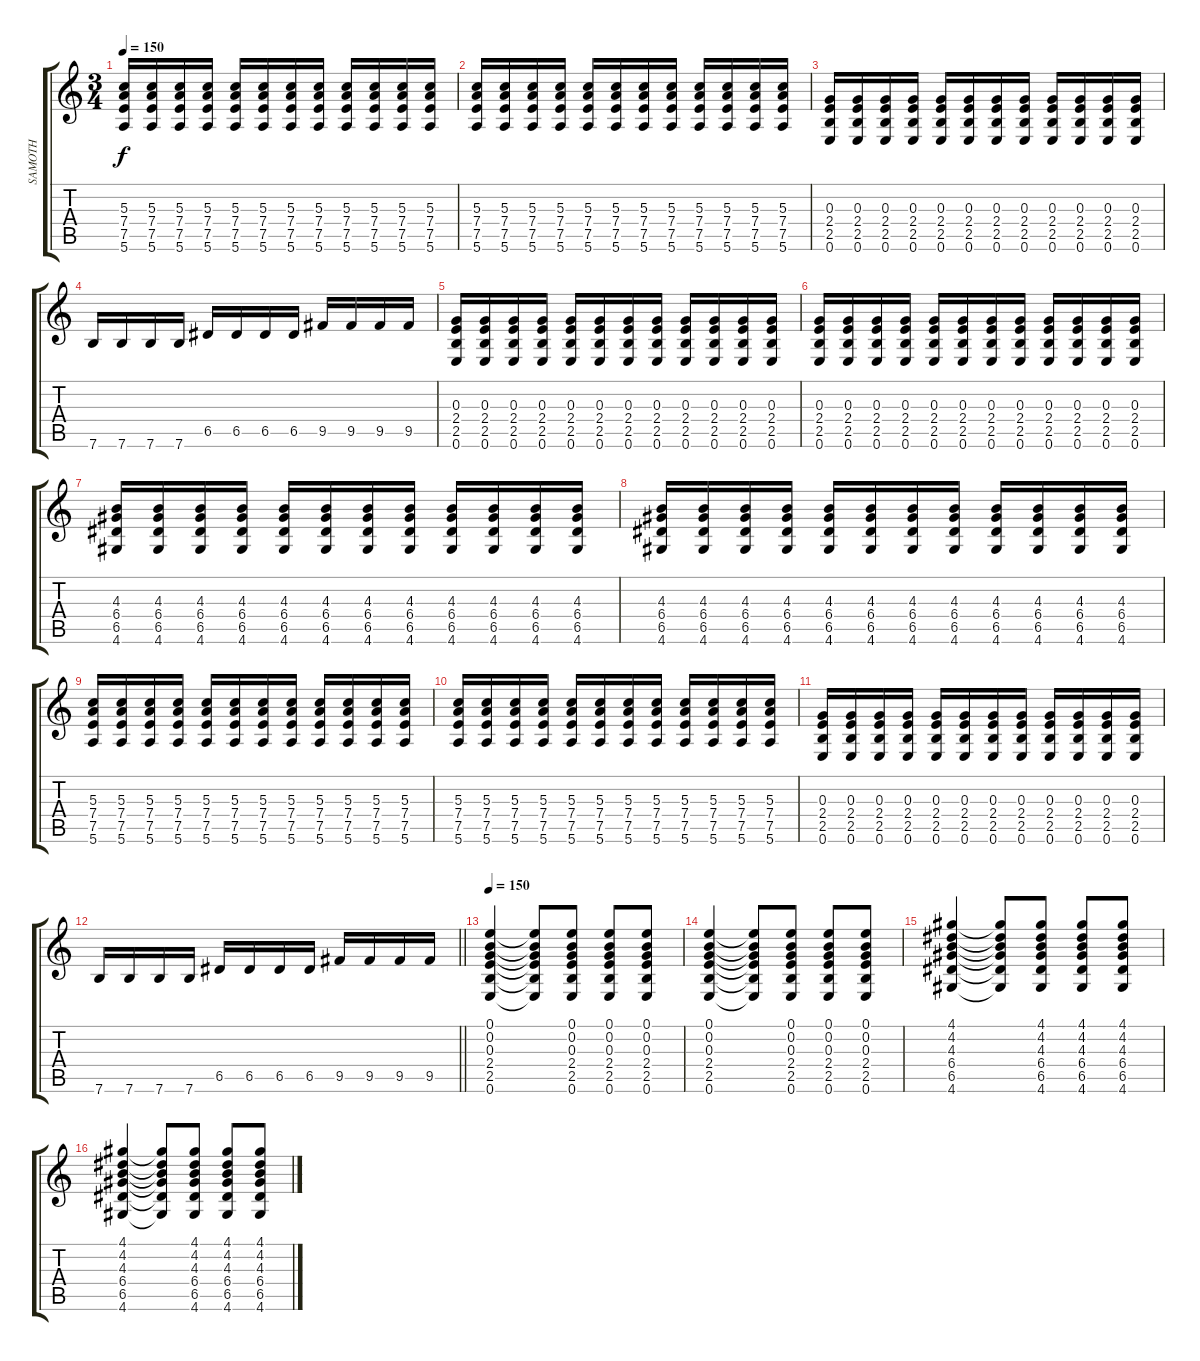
\track ("SAMOTH" "SAMOTH") {instrument distortionguitar}
\staff {score tabs}
\tuning (E4 B3 G3 D3 A2 E2) {hide}
\ts (3 4)
\tempo 150
\clef g2
\ks c
(5.3 7.4 7.5 5.6).16{dy f} (5.3 7.4 7.5 5.6).16 (5.3 7.4 7.5 5.6).16 (5.3 7.4 7.5 5.6).16 (5.3 7.4 7.5 5.6).16 (5.3 7.4 7.5 5.6).16 (5.3 7.4 7.5 5.6).16 (5.3 7.4 7.5 5.6).16 (5.3 7.4 7.5 5.6).16 (5.3 7.4 7.5 5.6).16 (5.3 7.4 7.5 5.6).16 (5.3 7.4 7.5 5.6).16 |
(5.3 7.4 7.5 5.6).16 (5.3 7.4 7.5 5.6).16 (5.3 7.4 7.5 5.6).16 (5.3 7.4 7.5 5.6).16 (5.3 7.4 7.5 5.6).16 (5.3 7.4 7.5 5.6).16 (5.3 7.4 7.5 5.6).16 (5.3 7.4 7.5 5.6).16 (5.3 7.4 7.5 5.6).16 (5.3 7.4 7.5 5.6).16 (5.3 7.4 7.5 5.6).16 (5.3 7.4 7.5 5.6).16 |
(0.3 2.4 2.5 0.6).16 (0.3 2.4 2.5 0.6).16 (0.3 2.4 2.5 0.6).16 (0.3 2.4 2.5 0.6).16 (0.3 2.4 2.5 0.6).16 (0.3 2.4 2.5 0.6).16 (0.3 2.4 2.5 0.6).16 (0.3 2.4 2.5 0.6).16 (0.3 2.4 2.5 0.6).16 (0.3 2.4 2.5 0.6).16 (0.3 2.4 2.5 0.6).16 (0.3 2.4 2.5 0.6).16 |
7.6.16 7.6.16 7.6.16 7.6.16 6.5.16 6.5.16 6.5.16 6.5.16 9.5.16 9.5.16 9.5.16 9.5.16 |
(0.3 2.4 2.5 0.6).16 (0.3 2.4 2.5 0.6).16 (0.3 2.4 2.5 0.6).16 (0.3 2.4 2.5 0.6).16 (0.3 2.4 2.5 0.6).16 (0.3 2.4 2.5 0.6).16 (0.3 2.4 2.5 0.6).16 (0.3 2.4 2.5 0.6).16 (0.3 2.4 2.5 0.6).16 (0.3 2.4 2.5 0.6).16 (0.3 2.4 2.5 0.6).16 (0.3 2.4 2.5 0.6).16 |
(0.3 2.4 2.5 0.6).16 (0.3 2.4 2.5 0.6).16 (0.3 2.4 2.5 0.6).16 (0.3 2.4 2.5 0.6).16 (0.3 2.4 2.5 0.6).16 (0.3 2.4 2.5 0.6).16 (0.3 2.4 2.5 0.6).16 (0.3 2.4 2.5 0.6).16 (0.3 2.4 2.5 0.6).16 (0.3 2.4 2.5 0.6).16 (0.3 2.4 2.5 0.6).16 (0.3 2.4 2.5 0.6).16 |
(4.3 6.4 6.5 4.6).16 (4.3 6.4 6.5 4.6).16 (4.3 6.4 6.5 4.6).16 (4.3 6.4 6.5 4.6).16 (4.3 6.4 6.5 4.6).16 (4.3 6.4 6.5 4.6).16 (4.3 6.4 6.5 4.6).16 (4.3 6.4 6.5 4.6).16 (4.3 6.4 6.5 4.6).16 (4.3 6.4 6.5 4.6).16 (4.3 6.4 6.5 4.6).16 (4.3 6.4 6.5 4.6).16 |
(4.3 6.4 6.5 4.6).16 (4.3 6.4 6.5 4.6).16 (4.3 6.4 6.5 4.6).16 (4.3 6.4 6.5 4.6).16 (4.3 6.4 6.5 4.6).16 (4.3 6.4 6.5 4.6).16 (4.3 6.4 6.5 4.6).16 (4.3 6.4 6.5 4.6).16 (4.3 6.4 6.5 4.6).16 (4.3 6.4 6.5 4.6).16 (4.3 6.4 6.5 4.6).16 (4.3 6.4 6.5 4.6).16 |
(5.3 7.4 7.5 5.6).16 (5.3 7.4 7.5 5.6).16 (5.3 7.4 7.5 5.6).16 (5.3 7.4 7.5 5.6).16 (5.3 7.4 7.5 5.6).16 (5.3 7.4 7.5 5.6).16 (5.3 7.4 7.5 5.6).16 (5.3 7.4 7.5 5.6).16 (5.3 7.4 7.5 5.6).16 (5.3 7.4 7.5 5.6).16 (5.3 7.4 7.5 5.6).16 (5.3 7.4 7.5 5.6).16 |
(5.3 7.4 7.5 5.6).16 (5.3 7.4 7.5 5.6).16 (5.3 7.4 7.5 5.6).16 (5.3 7.4 7.5 5.6).16 (5.3 7.4 7.5 5.6).16 (5.3 7.4 7.5 5.6).16 (5.3 7.4 7.5 5.6).16 (5.3 7.4 7.5 5.6).16 (5.3 7.4 7.5 5.6).16 (5.3 7.4 7.5 5.6).16 (5.3 7.4 7.5 5.6).16 (5.3 7.4 7.5 5.6).16 |
(0.3 2.4 2.5 0.6).16 (0.3 2.4 2.5 0.6).16 (0.3 2.4 2.5 0.6).16 (0.3 2.4 2.5 0.6).16 (0.3 2.4 2.5 0.6).16 (0.3 2.4 2.5 0.6).16 (0.3 2.4 2.5 0.6).16 (0.3 2.4 2.5 0.6).16 (0.3 2.4 2.5 0.6).16 (0.3 2.4 2.5 0.6).16 (0.3 2.4 2.5 0.6).16 (0.3 2.4 2.5 0.6).16 |
\barLineRight lightlight
7.6.16 7.6.16 7.6.16 7.6.16 6.5.16 6.5.16 6.5.16 6.5.16 9.5.16 9.5.16 9.5.16 9.5.16 |
\tempo 150
(0.1 0.2 0.3 2.4 2.5 0.6).4{volume 13} (0.1{t} 0.2{t} 0.3{t} 2.4{t} 2.5{t} 0.6{t}).8 (0.1 0.2 0.3 2.4 2.5 0.6).8 (0.1 0.2 0.3 2.4 2.5 0.6).8 (0.1 0.2 0.3 2.4 2.5 0.6).8 |
(0.1 0.2 0.3 2.4 2.5 0.6).4 (0.1{t} 0.2{t} 0.3{t} 2.4{t} 2.5{t} 0.6{t}).8 (0.1 0.2 0.3 2.4 2.5 0.6).8 (0.1 0.2 0.3 2.4 2.5 0.6).8 (0.1 0.2 0.3 2.4 2.5 0.6).8 |
(4.1 4.2 4.3 6.4 6.5 4.6).4 (4.1{t} 4.2{t} 4.3{t} 6.4{t} 6.5{t} 4.6{t}).8 (4.1 4.2 4.3 6.4 6.5 4.6).8 (4.1 4.2 4.3 6.4 6.5 4.6).8 (4.1 4.2 4.3 6.4 6.5 4.6).8 |
(4.1 4.2 4.3 6.4 6.5 4.6).4 (4.1{t} 4.2{t} 4.3{t} 6.4{t} 6.5{t} 4.6{t}).8 (4.1 4.2 4.3 6.4 6.5 4.6).8 (4.1 4.2 4.3 6.4 6.5 4.6).8 (4.1 4.2 4.3 6.4 6.5 4.6).8
